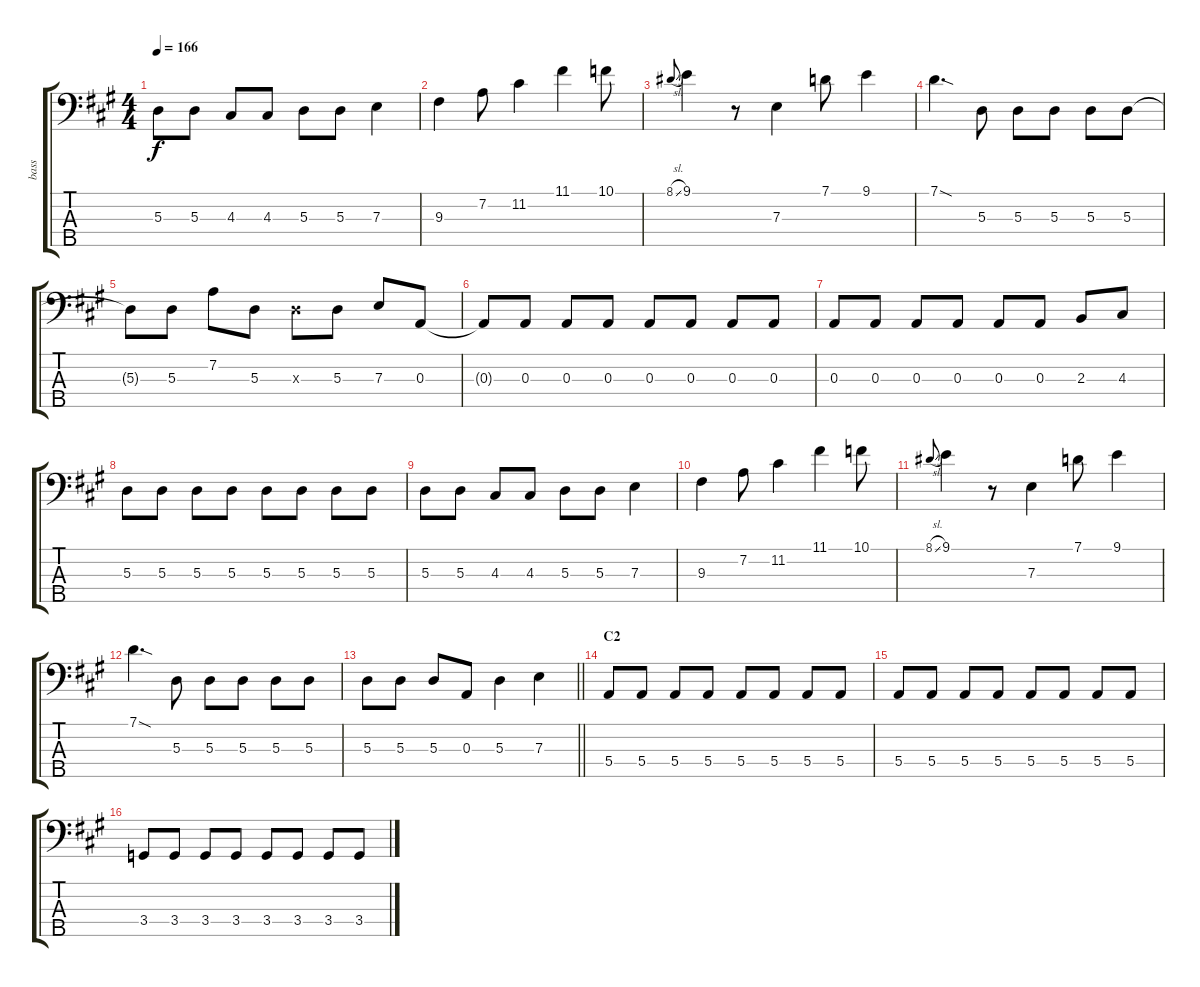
\track ("bass" "bass") {instrument electricbassfinger}
\staff {score tabs}
\tuning (G2 D2 A1 E1 B0) {hide}
\ts (4 4)
\tempo 166
\clef f4
\ks a
5.3.8{dy f} 5.3.8 4.3.8 4.3.8 5.3.8 5.3.8 7.3.4 |
9.3.4 7.2.8 11.2.4 11.1.4 10.1.8 |
8.1{sl}.8{gr onbeat} 9.1.4 r.8 7.3.4 7.1.8 9.1.4 |
7.1{sod}.4{d} 5.3.8 5.3.8 5.3.8 5.3.8 5.3.8 |
5.3{t}.8 5.3.8 7.2.8 5.3.8 5.3{x}.8 5.3.8 7.3.8 0.3.8 |
0.3{t}.8 0.3.8 0.3.8 0.3.8 0.3.8 0.3.8 0.3.8 0.3.8 |
0.3.8 0.3.8 0.3.8 0.3.8 0.3.8 0.3.8 2.3.8 4.3.8 |
5.3.8 5.3.8 5.3.8 5.3.8 5.3.8 5.3.8 5.3.8 5.3.8 |
5.3.8 5.3.8 4.3.8 4.3.8 5.3.8 5.3.8 7.3.4 |
9.3.4 7.2.8 11.2.4 11.1.4 10.1.8 |
8.1{sl}.8{gr onbeat} 9.1.4 r.8 7.3.4 7.1.8 9.1.4 |
7.1{sod}.4{d} 5.3.8 5.3.8 5.3.8 5.3.8 5.3.8 |
\barLineRight lightlight
5.3.8 5.3.8 5.3.8 0.3.8 5.3.4 7.3.4 |
\section ("" "C2")
5.4.8 5.4.8 5.4.8 5.4.8 5.4.8 5.4.8 5.4.8 5.4.8 |
5.4.8 5.4.8 5.4.8 5.4.8 5.4.8 5.4.8 5.4.8 5.4.8 |
3.4.8 3.4.8 3.4.8 3.4.8 3.4.8 3.4.8 3.4.8 3.4.8
